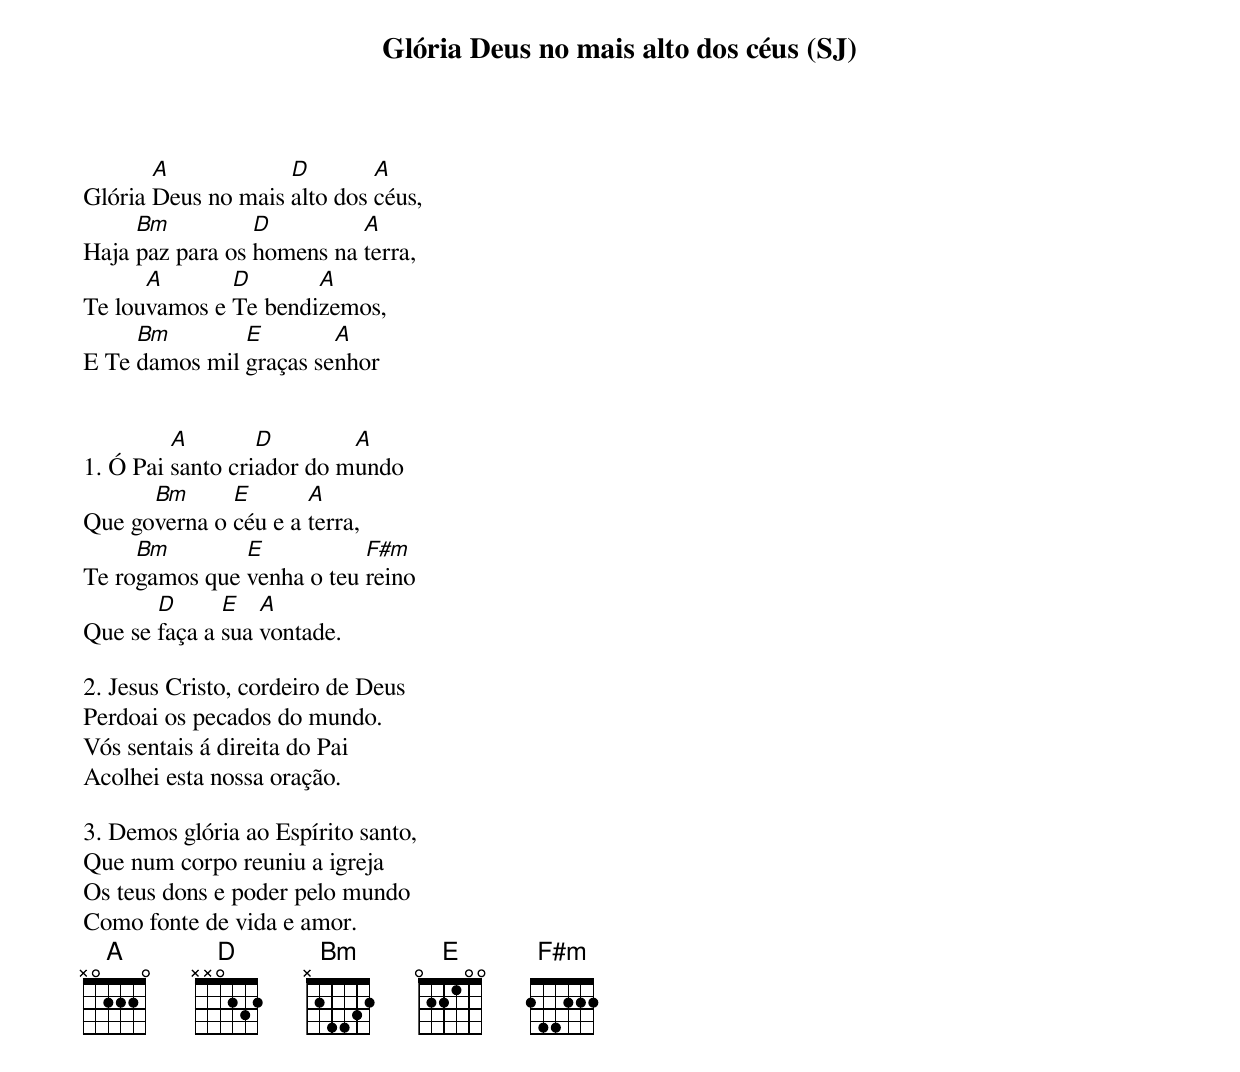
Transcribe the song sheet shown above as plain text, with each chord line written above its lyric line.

Glória Deus no mais alto dos céus (SJ)

       A            D        A
Glória Deus no mais alto dos céus,
     Bm          D         A
Haja paz para os homens na terra,
      A       D       A
Te louvamos e Te bendizemos,
     Bm        E        A
E Te damos mil graças senhor


         A        D        A
1. Ó Pai santo criador do mundo
      Bm      E       A
Que governa o céu e a terra,
     Bm        E           F#m
Te rogamos que venha o teu reino
       D      E   A
Que se faça a sua vontade.

2. Jesus Cristo, cordeiro de Deus
Perdoai os pecados do mundo.
Vós sentais á direita do Pai
Acolhei esta nossa oração.

3. Demos glória ao Espírito santo,
Que num corpo reuniu a igreja
Os teus dons e poder pelo mundo
Como fonte de vida e amor.
